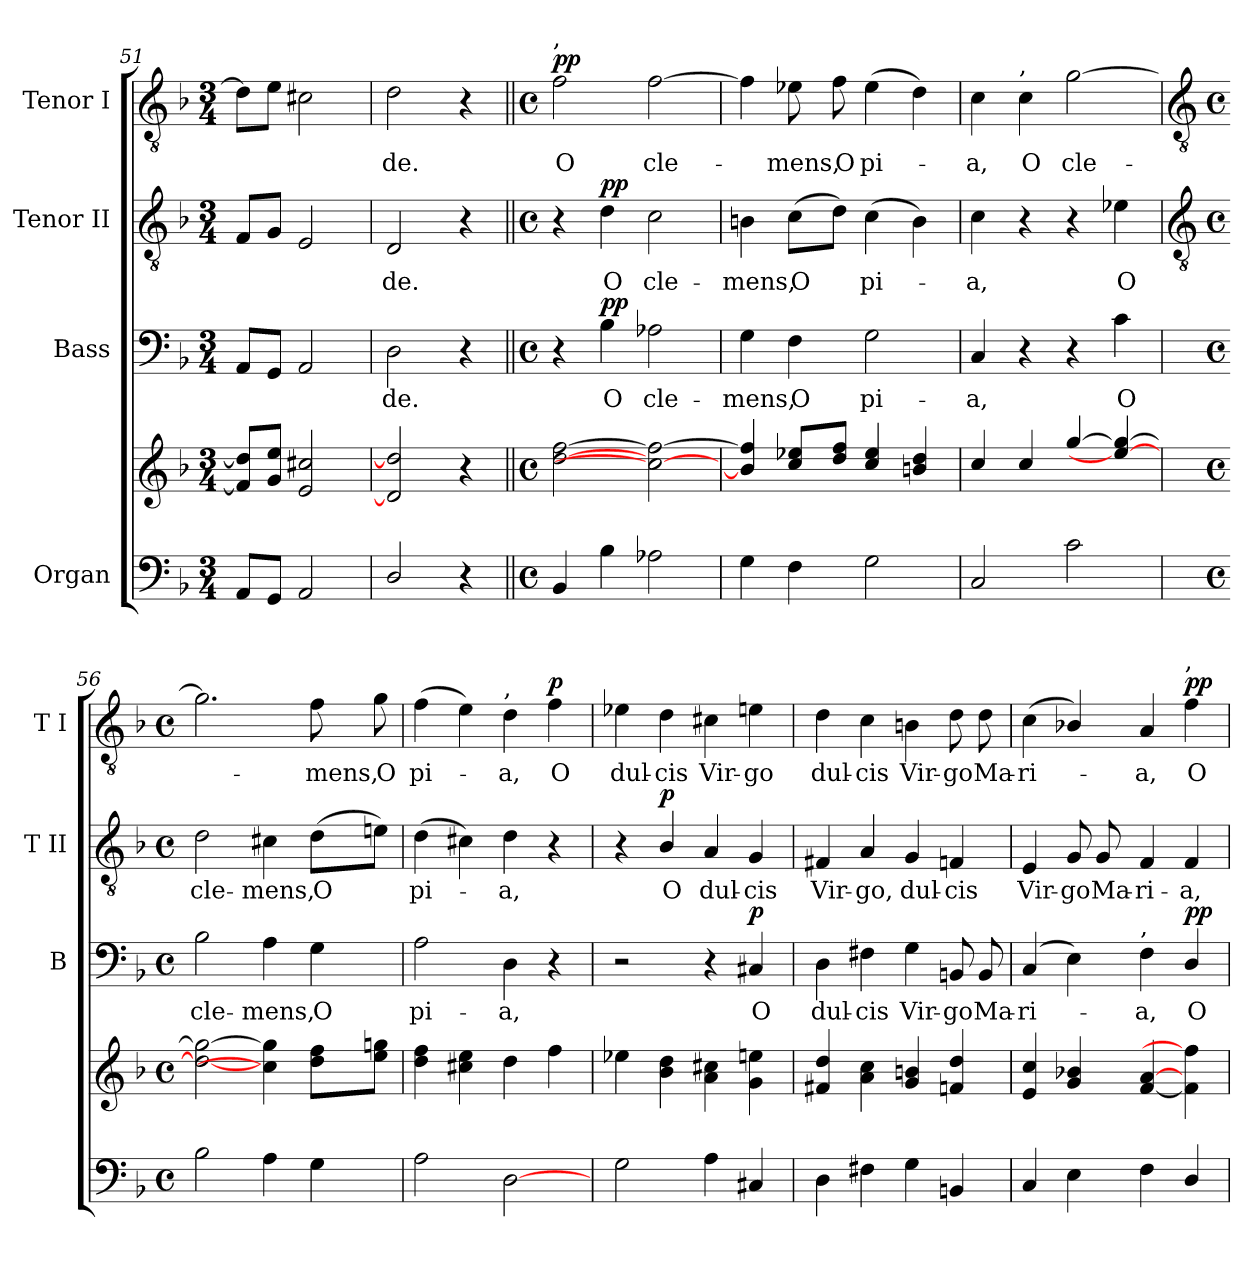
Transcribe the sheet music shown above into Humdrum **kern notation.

**kern	**kern	**kern	**text	**dynam	**kern	**text	**dynam	**kern	**text	**dynam
*part4	*part4	*part3	*part3	*part3	*part2	*part2	*part2	*part1	*part1	*part1
*staff5	*staff4	*staff3	*staff3	*staff3	*staff2	*staff2	*staff2	*staff1	*staff1	*staff1
*I"Organ	*	*I"Bass	*	*	*I"Tenor II	*	*	*I"Tenor I	*	*
*	*	*I'B	*	*	*I'T II	*	*	*I'T I	*	*
*clefF4	*clefG2	*clefF4	*	*	*clefGv2	*	*	*clefGv2	*	*
*k[b-]	*k[b-]	*k[b-]	*	*	*k[b-]	*	*	*k[b-]	*	*
*F:	*F:	*F:	*	*	*F:	*	*	*F:	*	*
*M3/4	*M3/4	*M3/4	*	*	*M3/4	*	*	*M3/4	*	*
=51	=51	=51	=51	=51	=51	=51	=51	=51	=51	=51
*	*^	*	*	*	*	*	*	*	*	*
8AAL	8f/] 8dd/]L	2.ryy	8AAL	.	.	8FL	.	.	8dL]	.	.
8GGJ	8g/ 8ee/J	.	8GGJ	.	.	8GJ	.	.	8eJ	.	.
2AA	2e/ 2cc#X/	.	2AA	.	.	2E	.	.	2c#X	.	.
=52	=52	=52	=52	=52	=52	=52	=52	=52	=52	=52	=52
!	!	!	!	!LO:LY:b	!	!	!LO:LY:b	!	!	!LO:LY:b	!
2D/	2d/] 2dd/]	2ryy	2D	de.	.	2D	de.	.	2d	de.	.
4r	4r	4ryy	4r	.	.	4r	.	.	4r	.	.
=53||	=53||	=53||	=53||	=53||	=53||	=53||	=53||	=53||	=53||	=53||	=53||
*M4/4	*M4/4	*	*M4/4	*	*	*M4/4	*	*	*M4/4	*	*
*met(c)	*met(c)	*	*met(c)	*	*	*met(c)	*	*	*met(c)	*	*
!	!	!	!	!	!	!	!	!	!LO:TX:a:t=,	!	!
!	!	!	!	!	!	!	!	!	!	!LO:LY:b	!LO:DY:b
4BB-	[2dd\ [2ff\	1ryy	4r	.	.	4r	.	.	2f	O	pp
!	!	!	!	!LO:LY:b	!LO:DY:b	!	!LO:LY:b	!LO:DY:b	!	!	!
4B-	.	.	4B-	O	pp	4d	O	pp	.	.	.
!	!	!	!	!LO:LY:b	!	!	!LO:LY:b	!	!	!LO:LY:b	!
2A-X	2cc\_ 2ff\_	.	2A-X	cle-	.	2c	cle-	.	[2f	cle-	.
=54	=54	=54	=54	=54	=54	=54	=54	=54	=54	=54	=54
!	!	!	!	!LO:LY:b	!	!	!LO:LY:b	!	!	!	!
4G	4b] 4ff]	1ryy	4G	-mens,	.	4Bn	-mens,	.	4f]	.	.
!	!	!	!	!LO:LY:b	!	!	!LO:LY:b	!	!	!LO:LY:b	!
4F	8cc 8ee-XL	.	4F	O	.	(>8cL	O	.	8e-X	mens,	.
!	!	!	!	!	!	!	!	!	!	!LO:LY:b	!
.	8dd 8ffJ	.	.	.	.	8dJ)	.	.	8f	O	.
!	!	!	!	!LO:LY:b	!	!	!LO:LY:b	!	!	!LO:LY:b	!
2G	4cc 4ee-	.	2G	pi-	.	(>4c	pi-	.	(>4e-	pi-	.
.	4b 4dd	.	.	.	.	4B)	.	.	4d)	.	.
=55	=55	=55	=55	=55	=55	=55	=55	=55	=55	=55	=55
!	!	!	!	!LO:LY:b	!	!	!LO:LY:b	!	!	!LO:LY:b	!
2C	4cc	1ryy	4C	-a,	.	4c	a,	.	4c	a,	.
!	!	!	!	!	!	!	!	!	!LO:TX:a:t=,	!	!
!	!	!	!	!	!	!	!	!	!	!LO:LY:b	!
.	4cc	.	4r	.	.	4r	.	.	4c	O	.
!	!	!	!	!	!	!	!	!	!	!LO:LY:b	!
2c	[4gg	.	4r	.	.	4r	.	.	[2g	cle-	.
!	!	!	!	!LO:LY:b	!	!	!LO:LY:b	!	!	!	!
.	4ee-_ 4gg_	.	4c	O	.	4e-X	O	.	.	.	.
*	*v	*v	*	*	*	*	*	*	*	*	*
!!LO:LB:g=z
=56	=56	=56	=56	=56	=56	=56	=56	=56	=56	=56
*	*	*	*	*	*clefGv2	*	*	*clefGv2	*	*
*M4/4	*M4/4	*M4/4	*	*	*M4/4	*	*	*M4/4	*	*
*met(c)	*met(c)	*met(c)	*	*	*met(c)	*	*	*met(c)	*	*
!	!	!	!LO:LY:b	!	!	!LO:LY:b	!	!	!	!
2B-	2dd_ 2gg_	2B-	cle-	.	2d	cle-	.	2.g]	.	.
!	!	!	!LO:LY:b	!	!	!LO:LY:b	!	!	!	!
4A	4cc#] 4gg]	4A	-mens,	.	4c#X	-mens,	.	.	.	.
!	!	!	!LO:LY:b	!	!	!LO:LY:b	!	!	!LO:LY:b	!
4G	8dd 8ffL	4G	O	.	(>8dL	O	.	8f	mens,	.
!	!	!	!	!	!	!	!	!	!LO:LY:b	!
.	8ee 8ggnJ	.	.	.	8enJ)	.	.	8g	O	.
=57	=57	=57	=57	=57	=57	=57	=57	=57	=57	=57
!	!	!	!LO:LY:b	!	!	!LO:LY:b	!	!	!LO:LY:b	!
2A	4dd 4ff	2A	pi-	.	(>4d	pi-	.	(>4f	pi-	.
.	4cc#X 4ee	.	.	.	4c#X)	.	.	4e)	.	.
!	!	!	!	!	!	!	!	!LO:TX:a:t=,	!	!
!	!	!	!LO:LY:b	!	!	!LO:LY:b	!	!	!LO:LY:b	!
[2D	4dd	4D	-a,	.	4d	a,	.	4d	a,	.
!	!	!	!	!	!	!	!	!	!LO:LY:b	!LO:DY:b
.	4ff	4r	.	.	4r	.	.	4f	O	p
=58	=58	=58	=58	=58	=58	=58	=58	=58	=58	=58
!	!	!	!	!	!	!	!	!	!LO:LY:b	!
2G	4ee-X	2r	.	.	4r	.	.	4e-X	dul-	.
!	!	!	!	!	!	!LO:LY:b	!LO:DY:b	!	!LO:LY:b	!
.	4b- 4dd	.	.	.	4B-/	O	p	4d	-cis	.
!	!	!	!	!	!	!LO:LY:b	!	!	!LO:LY:b	!
4A	4a 4cc#X	4r	.	.	4A	dul-	.	4c#X	Vir-	.
!	!	!	!LO:LY:b	!LO:DY:b	!	!LO:LY:b	!	!	!LO:LY:b	!
4C#X	4g 4een	4C#X	O	p	4G	-cis	.	4en	-go	.
=59	=59	=59	=59	=59	=59	=59	=59	=59	=59	=59
!	!	!	!LO:LY:b	!	!	!LO:LY:b	!	!	!LO:LY:b	!
4D	4f#X 4dd	4D	dul-	.	4F#X	Vir-	.	4d	dul-	.
!	!	!	!LO:LY:b	!	!	!LO:LY:b	!	!	!LO:LY:b	!
4F#X	4a 4cc	4F#X	-cis	.	4A	-go,	.	4c	-cis	.
!	!	!	!LO:LY:b	!	!	!LO:LY:b	!	!	!LO:LY:b	!
4G	4g 4bn	4G	Vir-	.	4G	dul-	.	4Bn	Vir-	.
!	!	!	!LO:LY:b	!	!	!LO:LY:b	!	!	!LO:LY:b	!
4BBn	4fn 4dd	8BBn	-go	.	4Fn	-cis	.	8d	-go	.
!	!	!	!LO:LY:b	!	!	!	!	!	!LO:LY:b	!
.	.	8BB	Ma-	.	.	.	.	8d	Ma-	.
=60	=60	=60	=60	=60	=60	=60	=60	=60	=60	=60
!	!	!	!LO:LY:b	!	!	!LO:LY:b	!	!	!LO:LY:b	!
4C	4e 4cc	(<4C	-ri-	.	4E	Vir-	.	(<4c	-ri-	.
!	!	!	!	!	!	!LO:LY:b	!	!	!	!
4E	4g 4b-X	4E)	.	.	8G	-go	.	4B-X/)	.	.
!	!	!	!	!	!	!LO:LY:b	!	!	!	!
.	.	.	.	.	8G	Ma-	.	.	.	.
!	!	!LO:TX:a:t=,	!	!	!	!	!	!	!	!
!	!	!	!LO:LY:b	!	!	!LO:LY:b	!	!	!LO:LY:b	!
4F	[4f [4a	4F	a,	.	4F	-ri-	.	4A	a,	.
!	!	!	!	!	!	!	!	!LO:TX:a:t=,	!	!
!	!	!	!LO:LY:b	!LO:DY:b	!	!LO:LY:b	!	!	!LO:LY:b	!LO:DY:b
4D/	4f] 4ff]	4D/	O	pp	4F	-a,	.	4f	O	pp
=	=	=	=	=	=	=	=	=	=	=
*-	*-	*-	*-	*-	*-	*-	*-	*-	*-	*-
